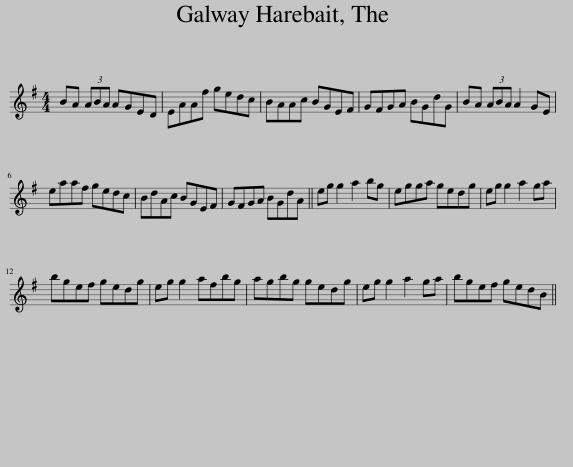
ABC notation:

X:1
L:1/8
M:4/4
I:linebreak $
K:G
V:1 treble
V:1
 BA (3ABA AGED | EAAf gedc | BAAc BGEF | GFGA BGdG | BA (3ABA A2 GE |$ %5
 eaaf gedc | BdAc BGEF | GFGA BGdA || eg g2 a2 bg | egga gedg | %10
 eg g2 a2 ga |$ bgef gedg | eg g2 afbg | agbg gedg | eg g2 a2 ga | %15
 bgef gedB || %16
